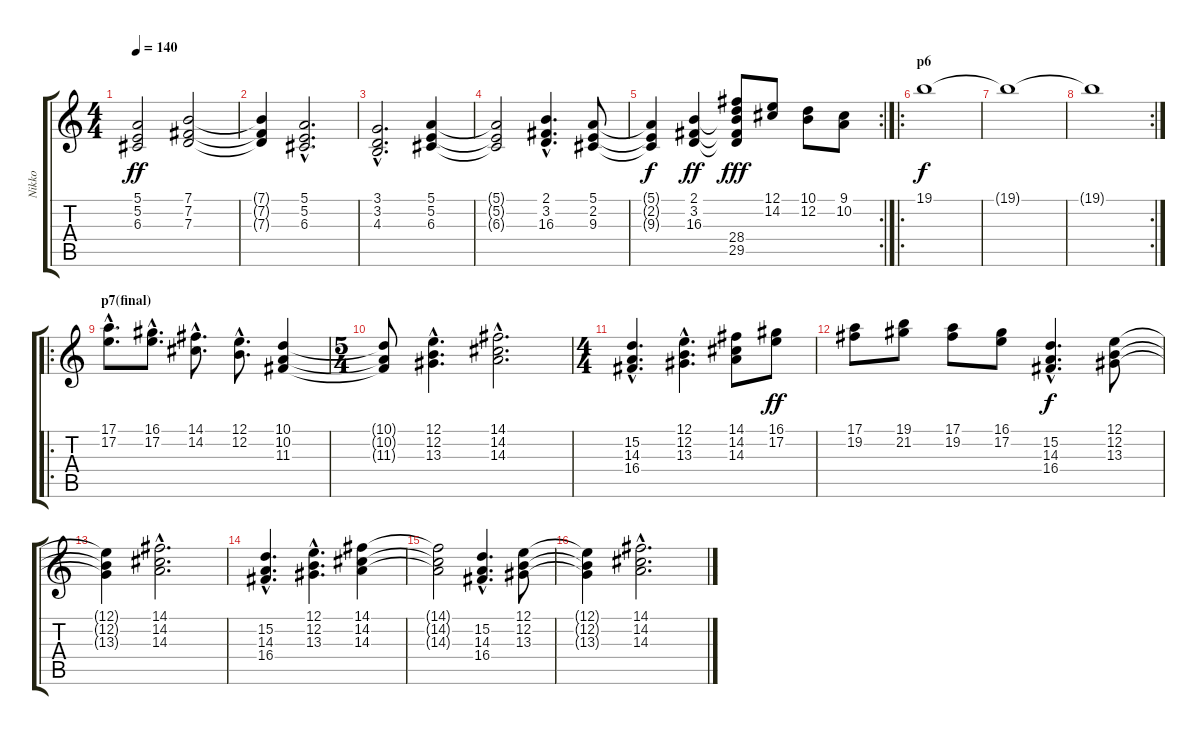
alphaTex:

\track ("Nikko" "Nikko") {instrument synthstrings1}
\staff {score tabs}
\tuning (E4 B3 G3 D3 A2 E2) {hide}
\ts (4 4)
\tempo 140
\clef g2
\ks c
(5.1{t} 5.2{t} 6.3{t}).2{dy ff} (7.1 7.2 7.3).2 |
(7.1{t} 7.2{t} 7.3{t}).4 (5.1{hac} 5.2{hac} 6.3{hac}).2{d} |
(3.1{hac} 3.2{hac} 4.3{hac}).2{d} (5.1 5.2 6.3).4 |
(5.1{t} 5.2{t} 6.3{t}).2 (2.1{hac} 3.2{hac} 16.3{hac}).4{d} (5.1 2.2 9.3).8 |
\rc 2
(5.1{t} 2.2{t} 9.3{t}).4{dy f} (2.1 3.2 16.3).4{dy ff} (2.1{t} 3.2{t} 16.3{t} 28.4 29.5).8{dy fff} (12.1 14.2).8 (10.1 12.2).8 (9.1 10.2).8 |
\ro
\section ("" "p6")
19.1.1{dy f} |
19.1{t}.1 |
\rc 2
19.1{t}.1 |
\ro
\section ("" "p7(final)")
(17.1{hac} 17.2{hac}).8{d volume 16} (16.1{hac} 17.2{hac}).8{d} (14.1{hac} 14.2{hac}).8{d} (12.1{hac} 12.2{hac}).8{d} (10.1 10.2 11.3).4 |
\ts (5 4)
(10.1{t} 10.2{t} 11.3{t}).8 (12.1{hac} 12.2{hac} 13.3{hac}).4{d} (14.1{hac} 14.2{hac} 14.3{hac}).2{d} |
\ts (4 4)
(15.2{hac} 14.3{hac} 16.4{hac}).4{d} (12.1{hac} 12.2{hac} 13.3{hac}).4{d} (14.1 14.2 14.3).8 (16.1 17.2).8{dy ff} |
(17.1 19.2).8 (19.1 21.2).8 (17.1 19.2).8 (16.1 17.2).8 (15.2{hac} 14.3{hac} 16.4{hac}).4{d dy f} (12.1 12.2 13.3).8 |
(12.1{t} 12.2{t} 13.3{t}).4 (14.1{hac} 14.2{hac} 14.3{hac}).2{d} |
(15.2{hac} 14.3{hac} 16.4{hac}).4{d} (12.1{hac} 12.2{hac} 13.3{hac}).4{d} (14.1 14.2 14.3).4 |
(14.1{t} 14.2{t} 14.3{t}).2 (15.2{hac} 14.3{hac} 16.4{hac}).4{d} (12.1 12.2 13.3).8 |
(12.1{t} 12.2{t} 13.3{t}).4 (14.1{hac} 14.2{hac} 14.3{hac}).2{d}
